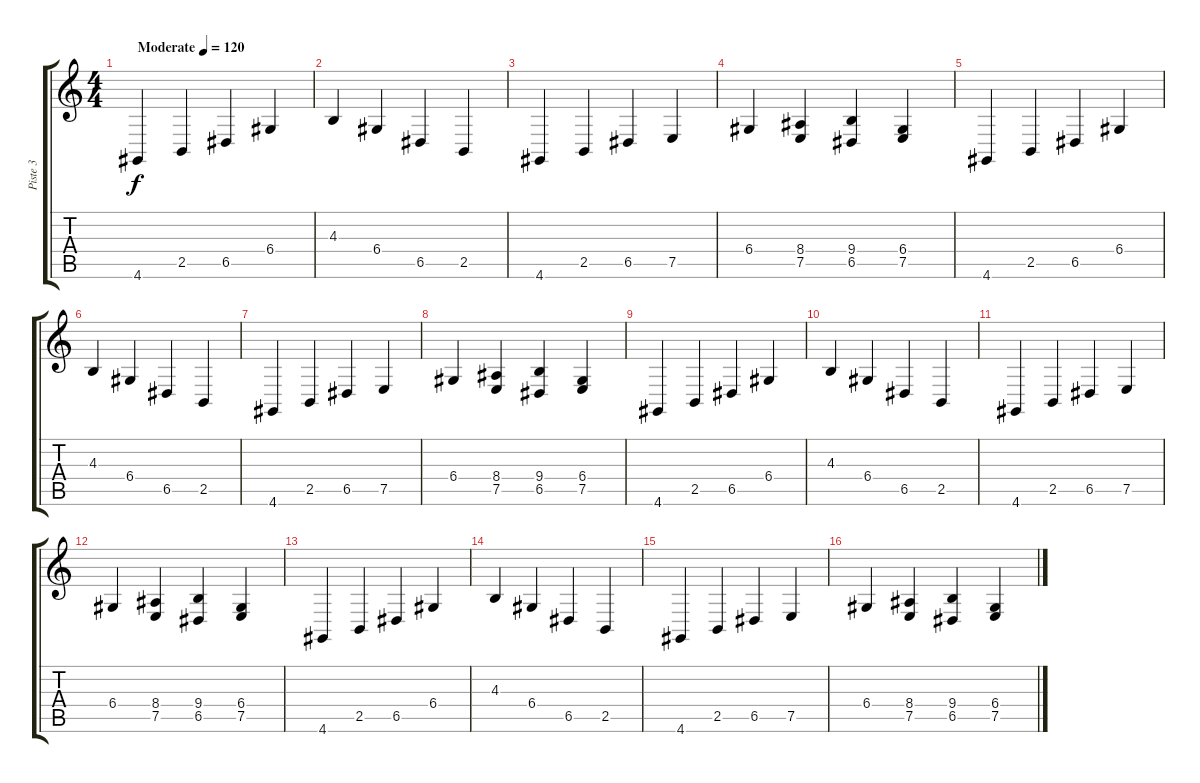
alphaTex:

\track ("Piste 3" "Piste 3") {instrument fx8scifi}
\staff {score tabs}
\tuning (E4 B3 G3 D3 A2 E2) {hide}
\ts (4 4)
\tempo (120 "Moderate")
\clef g2
\ks c
4.6.4{dy f instrument fx8scifi} 2.5.4 6.5.4 6.4.4 |
4.3.4 6.4.4 6.5.4 2.5.4 |
4.6.4 2.5.4 6.5.4 7.5.4 |
6.4.4 (8.4 7.5).4 (9.4 6.5).4 (6.4 7.5).4 |
4.6.4 2.5.4 6.5.4 6.4.4 |
4.3.4 6.4.4 6.5.4 2.5.4 |
4.6.4 2.5.4 6.5.4 7.5.4 |
6.4.4 (8.4 7.5).4 (9.4 6.5).4 (6.4 7.5).4 |
4.6.4 2.5.4 6.5.4 6.4.4 |
4.3.4 6.4.4 6.5.4 2.5.4 |
4.6.4 2.5.4 6.5.4 7.5.4 |
6.4.4 (8.4 7.5).4 (9.4 6.5).4 (6.4 7.5).4 |
4.6.4 2.5.4 6.5.4 6.4.4 |
4.3.4 6.4.4 6.5.4 2.5.4 |
4.6.4 2.5.4 6.5.4 7.5.4 |
6.4.4 (8.4 7.5).4 (9.4 6.5).4 (6.4 7.5).4
